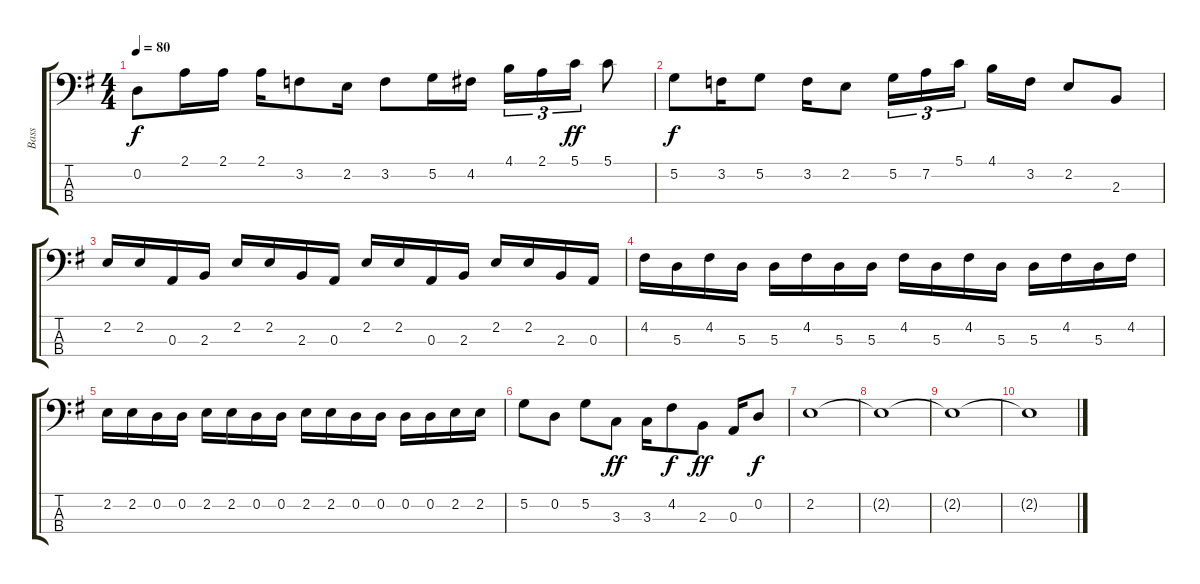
\track ("Bass" "Bass") {instrument electricbassfinger}
\staff {score tabs}
\tuning (G2 D2 A1 E1) {hide}
\ts (4 4)
\tempo 80
\clef f4
\ks g
0.2.8{dy f} 2.1.16 2.1.16 2.1.16 3.2.8 2.2.16 3.2.8 5.2.16 4.2.16 4.1.16{tu (3 2)} 2.1.16{tu (3 2)} 5.1.16{tu (3 2) dy ff} 5.1.8 |
5.2.8{dy f} 3.2.16 5.2.8 3.2.16 2.2.8 5.2.16{tu (3 2)} 7.2.16{tu (3 2)} 5.1.16{tu (3 2)} 4.1.16 3.2.16 2.2.8 2.3.8 |
2.2.16 2.2.16 0.3.16 2.3.16 2.2.16 2.2.16 2.3.16 0.3.16 2.2.16 2.2.16 0.3.16 2.3.16 2.2.16 2.2.16 2.3.16 0.3.16 |
4.2.16 5.3.16 4.2.16 5.3.16 5.3.16 4.2.16 5.3.16 5.3.16 4.2.16 5.3.16 4.2.16 5.3.16 5.3.16 4.2.16 5.3.16 4.2.16 |
2.2.16 2.2.16 0.2.16 0.2.16 2.2.16 2.2.16 0.2.16 0.2.16 2.2.16 2.2.16 0.2.16 0.2.16 0.2.16 0.2.16 2.2.16 2.2.16 |
5.2.8 0.2.8 5.2.8 3.3.8{dy ff} 3.3.16 4.2.8{dy f} 2.3.8{dy ff} 0.3.16 0.2.8{dy f} |
2.2.1 |
2.2{t}.1 |
2.2{t}.1 |
2.2{t}.1
